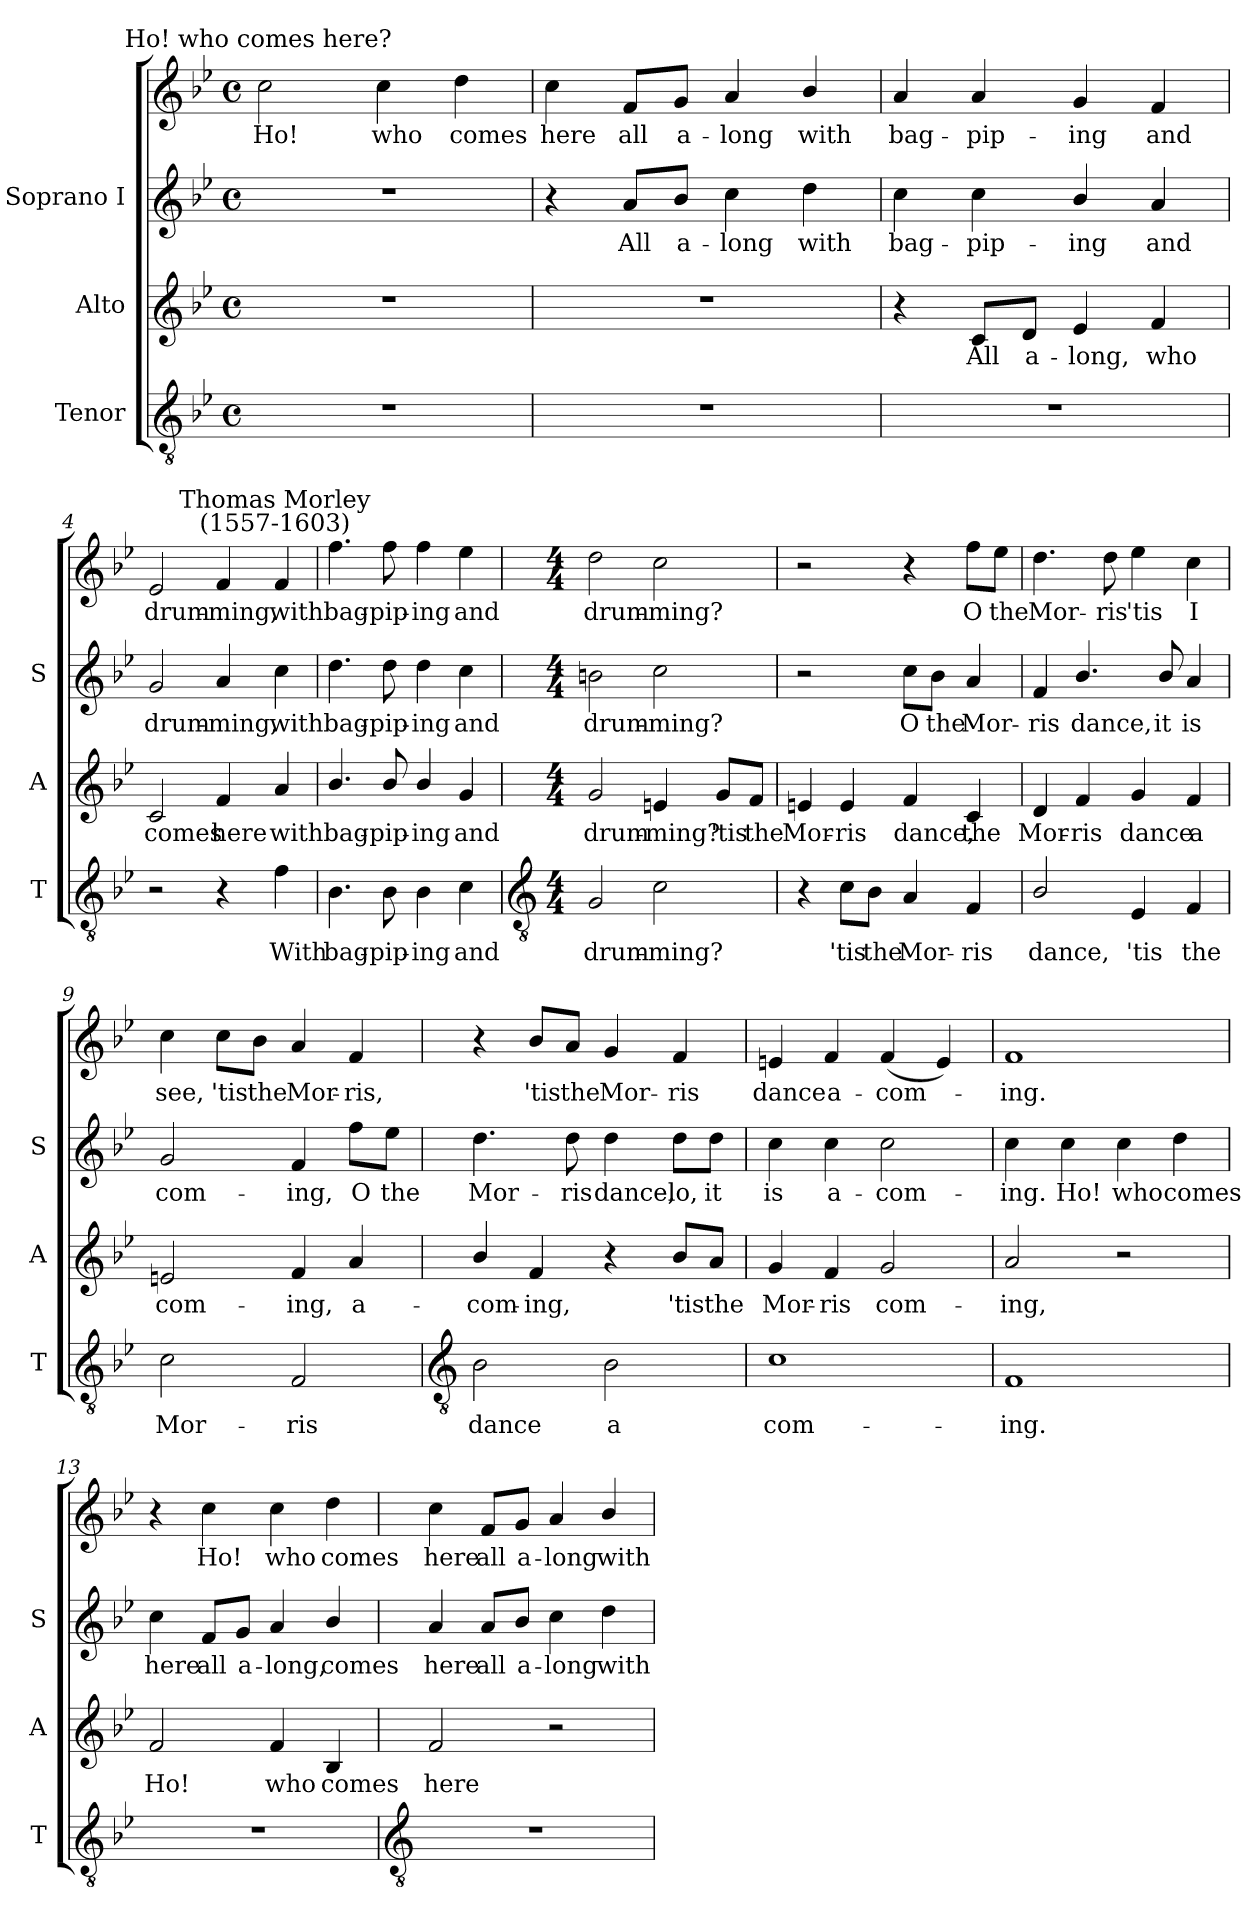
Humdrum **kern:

**kern	**text	**kern	**text	**kern	**text	**kern	**text
*part3	*part3	*part2	*part2	*part1	*part1	*part1	*part1
*staff4	*staff4	*staff3	*staff3	*staff2	*staff2	*staff1	*staff1
*I"Tenor	*	*I"Alto	*	*I"Soprano I	*	*	*
*I'T	*	*I'A	*	*I'S	*	*	*
*clefGv2	*	*clefG2	*	*clefG2	*	*clefG2	*
*k[b-e-]	*	*k[b-e-]	*	*k[b-e-]	*	*k[b-e-]	*
*B-:	*	*B-:	*	*B-:	*	*B-:	*
*M4/4	*	*M4/4	*	*M4/4	*	*M4/4	*
*met(c)	*	*met(c)	*	*met(c)	*	*met(c)	*
=1	=1	=1	=1	=1	=1	=1	=1
!	!	!	!	!	!	!LO:TX:a:cj:t=Ho! who comes here?	!
!	!	!	!	!	!	!	!LO:LY:b
1r	.	1r	.	1r	.	2cc	Ho!
!	!	!	!	!	!	!	!LO:LY:b
.	.	.	.	.	.	4cc	who
!	!	!	!	!	!	!	!LO:LY:b
.	.	.	.	.	.	4dd	comes
=2	=2	=2	=2	=2	=2	=2	=2
!	!	!	!	!	!	!	!LO:LY:b
1r	.	1r	.	4r	.	4cc	here
!	!	!	!	!	!LO:LY:b	!	!LO:LY:b
.	.	.	.	8a/L	All	8f/L	all
!	!	!	!	!	!LO:LY:b	!	!LO:LY:b
.	.	.	.	8b-/J	a-	8g/J	a-
!	!	!	!	!	!LO:LY:b	!	!LO:LY:b
.	.	.	.	4cc	-long	4a	-long
!	!	!	!	!	!LO:LY:b	!	!LO:LY:b
.	.	.	.	4dd	with	4b-/	with
=3	=3	=3	=3	=3	=3	=3	=3
!	!	!	!	!	!LO:LY:b	!	!LO:LY:b
1r	.	4r	.	4cc	bag-	4a	bag-
!	!	!	!LO:LY:b	!	!LO:LY:b	!	!LO:LY:b
.	.	8c/L	All	4cc	-pip-	4a	-pip-
!	!	!	!LO:LY:b	!	!	!	!
.	.	8d/J	a-	.	.	.	.
!	!	!	!LO:LY:b	!	!LO:LY:b	!	!LO:LY:b
.	.	4e-	-long,	4b-/	-ing	4g	-ing
!	!	!	!LO:LY:b	!	!LO:LY:b	!	!LO:LY:b
.	.	4f	who	4a	and	4f	and
=4	=4	=4	=4	=4	=4	=4	=4
!	!	!	!LO:LY:b	!	!LO:LY:b	!	!LO:LY:b
2r	.	2c	comes	2g	drum-	2e-	drum-
!	!	!	!LO:LY:b	!	!LO:LY:b	!	!LO:LY:b
4r	.	4f	here	4a	-ming,	4f	-ming,
!	!	!	!	!	!	!LO:TX:a:cj:t=Thomas Morley\n(1557-1603)	!
!	!LO:LY:b	!	!LO:LY:b	!	!LO:LY:b	!	!LO:LY:b
4f	With	4a	with	4cc	with	4f	with
=5	=5	=5	=5	=5	=5	=5	=5
!	!LO:LY:b	!	!LO:LY:b	!	!LO:LY:b	!	!LO:LY:b
4.B-	bag-	4.b-/	bag-	4.dd	bag-	4.ff	bag-
!	!LO:LY:b	!	!LO:LY:b	!	!LO:LY:b	!	!LO:LY:b
8B-	-pip-	8b-/	-pip-	8dd	-pip-	8ff	-pip-
!	!LO:LY:b	!	!LO:LY:b	!	!LO:LY:b	!	!LO:LY:b
4B-	-ing	4b-/	-ing	4dd	-ing	4ff	-ing
!	!LO:LY:b	!	!LO:LY:b	!	!LO:LY:b	!	!LO:LY:b
4c	and	4g	and	4cc	and	4ee-	and
!!LO:LB:g=z
=6	=6	=6	=6	=6	=6	=6	=6
*clefGv2	*	*	*	*	*	*	*
*M4/4	*	*M4/4	*	*M4/4	*	*M4/4	*
!	!LO:LY:b	!	!LO:LY:b	!	!LO:LY:b	!	!LO:LY:b
2G	drum-	2g	drum-	2bn	drum-	2dd	drum-
!	!LO:LY:b	!	!LO:LY:b	!	!LO:LY:b	!	!LO:LY:b
2c	-ming?	4en	-ming?	2cc	-ming?	2cc	-ming?
!	!	!	!LO:LY:b	!	!	!	!
.	.	8g/L	'tis	.	.	.	.
!	!	!	!LO:LY:b	!	!	!	!
.	.	8f/J	the	.	.	.	.
=7	=7	=7	=7	=7	=7	=7	=7
!	!	!	!LO:LY:b	!	!	!	!
4r	.	4en	Mor-	2r	.	2r	.
!	!LO:LY:b	!	!LO:LY:b	!	!	!	!
8c\L	'tis	4e	-ris	.	.	.	.
!	!LO:LY:b	!	!	!	!	!	!
8B-\J	the	.	.	.	.	.	.
!	!LO:LY:b	!	!LO:LY:b	!	!LO:LY:b	!	!
4A	Mor-	4f	dance,	8cc\L	O	4r	.
!	!	!	!	!	!LO:LY:b	!	!
.	.	.	.	8b-\J	the	.	.
!	!LO:LY:b	!	!LO:LY:b	!	!LO:LY:b	!	!LO:LY:b
4F	-ris	4c	the	4a	Mor-	8ff\L	O
!	!	!	!	!	!	!	!LO:LY:b
.	.	.	.	.	.	8ee-\J	the
=8	=8	=8	=8	=8	=8	=8	=8
!	!LO:LY:b	!	!LO:LY:b	!	!LO:LY:b	!	!LO:LY:b
2B-/	dance,	4d	Mor-	4f	ris	4.dd	-Mor-
!	!	!	!LO:LY:b	!	!LO:LY:b	!	!
.	.	4f	-ris	4.b-/	dance,	.	.
!	!	!	!	!	!	!	!LO:LY:b
.	.	.	.	.	.	8dd	-ris
!	!LO:LY:b	!	!LO:LY:b	!	!	!	!LO:LY:b
4E-	'tis	4g	dance	.	.	4ee-	'tis
!	!	!	!	!	!LO:LY:b	!	!
.	.	.	.	8b-/	it	.	.
!	!LO:LY:b	!	!LO:LY:b	!	!LO:LY:b	!	!LO:LY:b
4F	the	4f	a	4a	is	4cc	I
=9	=9	=9	=9	=9	=9	=9	=9
!	!LO:LY:b	!	!LO:LY:b	!	!LO:LY:b	!	!LO:LY:b
2c	Mor-	2en	com-	2g	com-	4cc	see,
!	!	!	!	!	!	!	!LO:LY:b
.	.	.	.	.	.	8cc\L	'tis
!	!	!	!	!	!	!	!LO:LY:b
.	.	.	.	.	.	8b-\J	the
!	!LO:LY:b	!	!LO:LY:b	!	!LO:LY:b	!	!LO:LY:b
2F	-ris	4f	-ing,	4f	-ing,	4a	Mor-
!	!	!	!LO:LY:b	!	!LO:LY:b	!	!LO:LY:b
.	.	4a	a-	8ff\L	O	4f	-ris,
!	!	!	!	!	!LO:LY:b	!	!
.	.	.	.	8ee-\J	the	.	.
!!LO:LB:g=z
=10	=10	=10	=10	=10	=10	=10	=10
*clefGv2	*	*	*	*	*	*	*
!	!LO:LY:b	!	!LO:LY:b	!	!LO:LY:b	!	!
2B-	dance	4b-/	-com-	4.dd	Mor-	4r	.
!	!	!	!LO:LY:b	!	!	!	!LO:LY:b
.	.	4f	-ing,	.	.	8b-/L	'tis
!	!	!	!	!	!LO:LY:b	!	!LO:LY:b
.	.	.	.	8dd	-ris	8a/J	the
!	!LO:LY:b	!	!	!	!LO:LY:b	!	!LO:LY:b
2B-	a	4r	.	4dd	dance,	4g	Mor-
!	!	!	!LO:LY:b	!	!LO:LY:b	!	!LO:LY:b
.	.	8b-/L	'tis	8dd\L	lo,	4f	-ris
!	!	!	!LO:LY:b	!	!LO:LY:b	!	!
.	.	8a/J	the	8dd\J	it	.	.
=11	=11	=11	=11	=11	=11	=11	=11
!	!LO:LY:b	!	!LO:LY:b	!	!LO:LY:b	!	!LO:LY:b
1c	com-	4g	Mor-	4cc	is	4en	dance
!	!	!	!LO:LY:b	!	!LO:LY:b	!	!LO:LY:b
.	.	4f	-ris	4cc	a-	4f	a-
!	!	!	!LO:LY:b	!	!LO:LY:b	!	!LO:LY:b
.	.	2g	com-	2cc	-com-	(<4f	-com-
.	.	.	.	.	.	4e)	.
=12	=12	=12	=12	=12	=12	=12	=12
!	!LO:LY:b	!	!LO:LY:b	!	!LO:LY:b	!	!LO:LY:b
1F	-ing.	2a	-ing,	4cc	ing.	1f	-ing.
!	!	!	!	!	!LO:LY:b	!	!
.	.	.	.	4cc	Ho!	.	.
!	!	!	!	!	!LO:LY:b	!	!
.	.	2r	.	4cc	who	.	.
!	!	!	!	!	!LO:LY:b	!	!
.	.	.	.	4dd	comes	.	.
=13	=13	=13	=13	=13	=13	=13	=13
!	!	!	!LO:LY:b	!	!LO:LY:b	!	!
1r	.	2f	Ho!	4cc	here	4r	.
!	!	!	!	!	!LO:LY:b	!	!LO:LY:b
.	.	.	.	8f/L	all	4cc	Ho!
!	!	!	!	!	!LO:LY:b	!	!
.	.	.	.	8g/J	a-	.	.
!	!	!	!LO:LY:b	!	!LO:LY:b	!	!LO:LY:b
.	.	4f	who	4a	-long,	4cc	who
!	!	!	!LO:LY:b	!	!LO:LY:b	!	!LO:LY:b
.	.	4B-	comes	4b-/	comes	4dd	comes
!!LO:LB:g=z
=14	=14	=14	=14	=14	=14	=14	=14
*clefGv2	*	*	*	*	*	*	*
!	!	!	!LO:LY:b	!	!LO:LY:b	!	!LO:LY:b
1r	.	2f	here	4a	here	4cc	here
!	!	!	!	!	!LO:LY:b	!	!LO:LY:b
.	.	.	.	8a/L	all	8f/L	all
!	!	!	!	!	!LO:LY:b	!	!LO:LY:b
.	.	.	.	8b-/J	a-	8g/J	a-
!	!	!	!	!	!LO:LY:b	!	!LO:LY:b
.	.	2r	.	4cc	-long	4a	-long
!	!	!	!	!	!LO:LY:b	!	!LO:LY:b
.	.	.	.	4dd	with	4b-/	with
=	=	=	=	=	=	=	=
*-	*-	*-	*-	*-	*-	*-	*-
